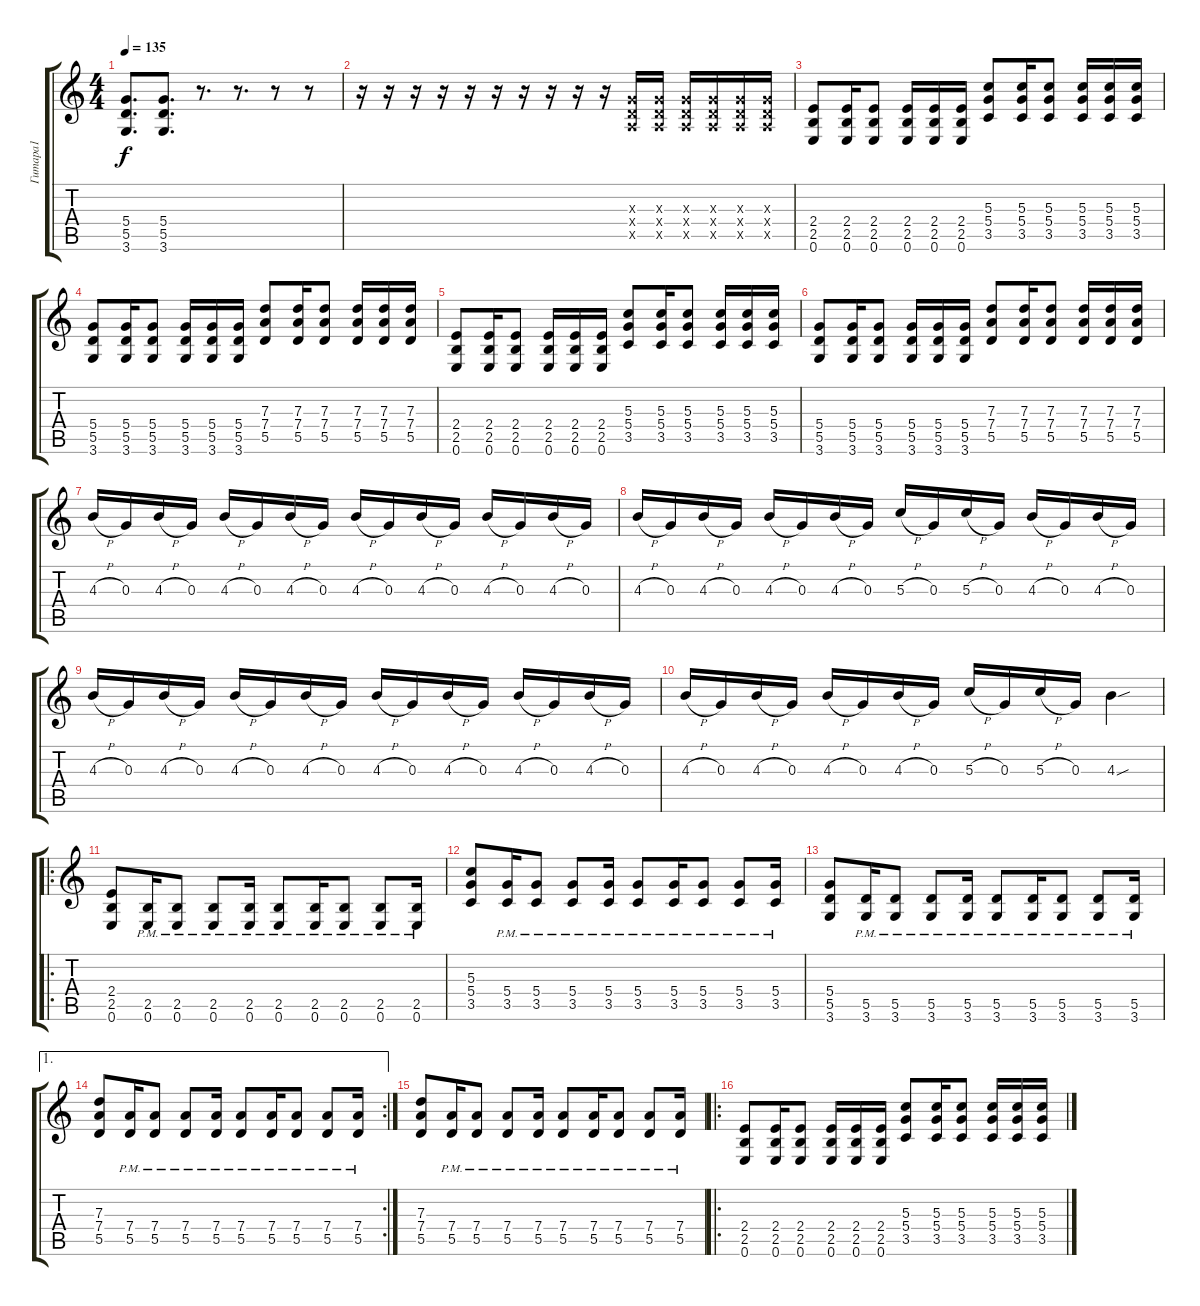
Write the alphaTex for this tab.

\track ("Гитара1" "Гитара1") {instrument electricguitarclean}
\staff {score tabs}
\tuning (E4 B3 G3 D3 A2 E2) {hide}
\ts (4 4)
\tempo 135
\clef g2
\ks c
(5.4 5.5 3.6).8{d dy f} (5.4 5.5 3.6).8{d} r.8{d} r.8{d} r.8 r.8 |
r.16 r.16 r.16 r.16 r.16 r.16 r.16 r.16 r.16 r.16 (0.3{x} 0.4{x} 0.5{x}).16 (0.3{x} 0.4{x} 0.5{x}).16 (0.3{x} 0.4{x} 0.5{x}).16 (0.3{x} 0.4{x} 0.5{x}).16 (0.3{x} 0.4{x} 0.5{x}).16 (0.3{x} 0.4{x} 0.5{x}).16 |
(2.4 2.5 0.6).8 (2.4 2.5 0.6).16 (2.4 2.5 0.6).8 (2.4 2.5 0.6).16 (2.4 2.5 0.6).16 (2.4 2.5 0.6).16 (5.3 5.4 3.5).8 (5.3 5.4 3.5).16 (5.3 5.4 3.5).8 (5.3 5.4 3.5).16 (5.3 5.4 3.5).16 (5.3 5.4 3.5).16 |
(5.4 5.5 3.6).8 (5.4 5.5 3.6).16 (5.4 5.5 3.6).8 (5.4 5.5 3.6).16 (5.4 5.5 3.6).16 (5.4 5.5 3.6).16 (7.3 7.4 5.5).8 (7.3 7.4 5.5).16 (7.3 7.4 5.5).8 (7.3 7.4 5.5).16 (7.3 7.4 5.5).16 (7.3 7.4 5.5).16 |
(2.4 2.5 0.6).8 (2.4 2.5 0.6).16 (2.4 2.5 0.6).8 (2.4 2.5 0.6).16 (2.4 2.5 0.6).16 (2.4 2.5 0.6).16 (5.3 5.4 3.5).8 (5.3 5.4 3.5).16 (5.3 5.4 3.5).8 (5.3 5.4 3.5).16 (5.3 5.4 3.5).16 (5.3 5.4 3.5).16 |
(5.4 5.5 3.6).8 (5.4 5.5 3.6).16 (5.4 5.5 3.6).8 (5.4 5.5 3.6).16 (5.4 5.5 3.6).16 (5.4 5.5 3.6).16 (7.3 7.4 5.5).8 (7.3 7.4 5.5).16 (7.3 7.4 5.5).8 (7.3 7.4 5.5).16 (7.3 7.4 5.5).16 (7.3 7.4 5.5).16 |
4.3{h}.16 0.3.16 4.3{h}.16 0.3.16 4.3{h}.16 0.3.16 4.3{h}.16 0.3.16 4.3{h}.16 0.3.16 4.3{h}.16 0.3.16 4.3{h}.16 0.3.16 4.3{h}.16 0.3.16 |
4.3{h}.16 0.3.16 4.3{h}.16 0.3.16 4.3{h}.16 0.3.16 4.3{h}.16 0.3.16 5.3{h}.16 0.3.16 5.3{h}.16 0.3.16 4.3{h}.16 0.3.16 4.3{h}.16 0.3.16 |
4.3{h}.16 0.3.16 4.3{h}.16 0.3.16 4.3{h}.16 0.3.16 4.3{h}.16 0.3.16 4.3{h}.16 0.3.16 4.3{h}.16 0.3.16 4.3{h}.16 0.3.16 4.3{h}.16 0.3.16 |
4.3{h}.16 0.3.16 4.3{h}.16 0.3.16 4.3{h}.16 0.3.16 4.3{h}.16 0.3.16 5.3{h}.16 0.3.16 5.3{h}.16 0.3.16 4.3{sou}.4 |
\ro
(2.4 2.5 0.6).8 (2.5{pm} 0.6{pm}).16 (2.5{pm} 0.6{pm}).8 (2.5{pm} 0.6{pm}).8 (2.5{pm} 0.6{pm}).16 (2.5{pm} 0.6{pm}).8 (2.5{pm} 0.6{pm}).16 (2.5{pm} 0.6{pm}).8 (2.5{pm} 0.6{pm}).8 (2.5{pm} 0.6{pm}).16 |
(5.3 5.4 3.5).8 (5.4{pm} 3.5{pm}).16 (5.4{pm} 3.5{pm}).8 (5.4{pm} 3.5{pm}).8 (5.4{pm} 3.5{pm}).16 (5.4{pm} 3.5{pm}).8 (5.4{pm} 3.5{pm}).16 (5.4{pm} 3.5{pm}).8 (5.4{pm} 3.5{pm}).8 (5.4{pm} 3.5{pm}).16 |
(5.4 5.5 3.6).8 (5.5{pm} 3.6{pm}).16 (5.5{pm} 3.6{pm}).8 (5.5{pm} 3.6{pm}).8 (5.5{pm} 3.6{pm}).16 (5.5{pm} 3.6{pm}).8 (5.5{pm} 3.6{pm}).16 (5.5{pm} 3.6{pm}).8 (5.5{pm} 3.6{pm}).8 (5.5{pm} 3.6{pm}).16 |
\ae 1
\rc 2
(7.3 7.4 5.5).8 (7.4{pm} 5.5{pm}).16 (7.4{pm} 5.5{pm}).8 (7.4{pm} 5.5{pm}).8 (7.4{pm} 5.5{pm}).16 (7.4{pm} 5.5{pm}).8 (7.4{pm} 5.5{pm}).16 (7.4{pm} 5.5{pm}).8 (7.4{pm} 5.5{pm}).8 (7.4{pm} 5.5{pm}).16 |
(7.3 7.4 5.5).8 (7.4{pm} 5.5{pm}).16 (7.4{pm} 5.5{pm}).8 (7.4{pm} 5.5{pm}).8 (7.4{pm} 5.5{pm}).16 (7.4{pm} 5.5{pm}).8 (7.4{pm} 5.5{pm}).16 (7.4{pm} 5.5{pm}).8 (7.4{pm} 5.5{pm}).8 (7.4{pm} 5.5{pm}).16 |
\ro
(2.4 2.5 0.6).8 (2.4 2.5 0.6).16 (2.4 2.5 0.6).8 (2.4 2.5 0.6).16 (2.4 2.5 0.6).16 (2.4 2.5 0.6).16 (5.3 5.4 3.5).8 (5.3 5.4 3.5).16 (5.3 5.4 3.5).8 (5.3 5.4 3.5).16 (5.3 5.4 3.5).16 (5.3 5.4 3.5).16
